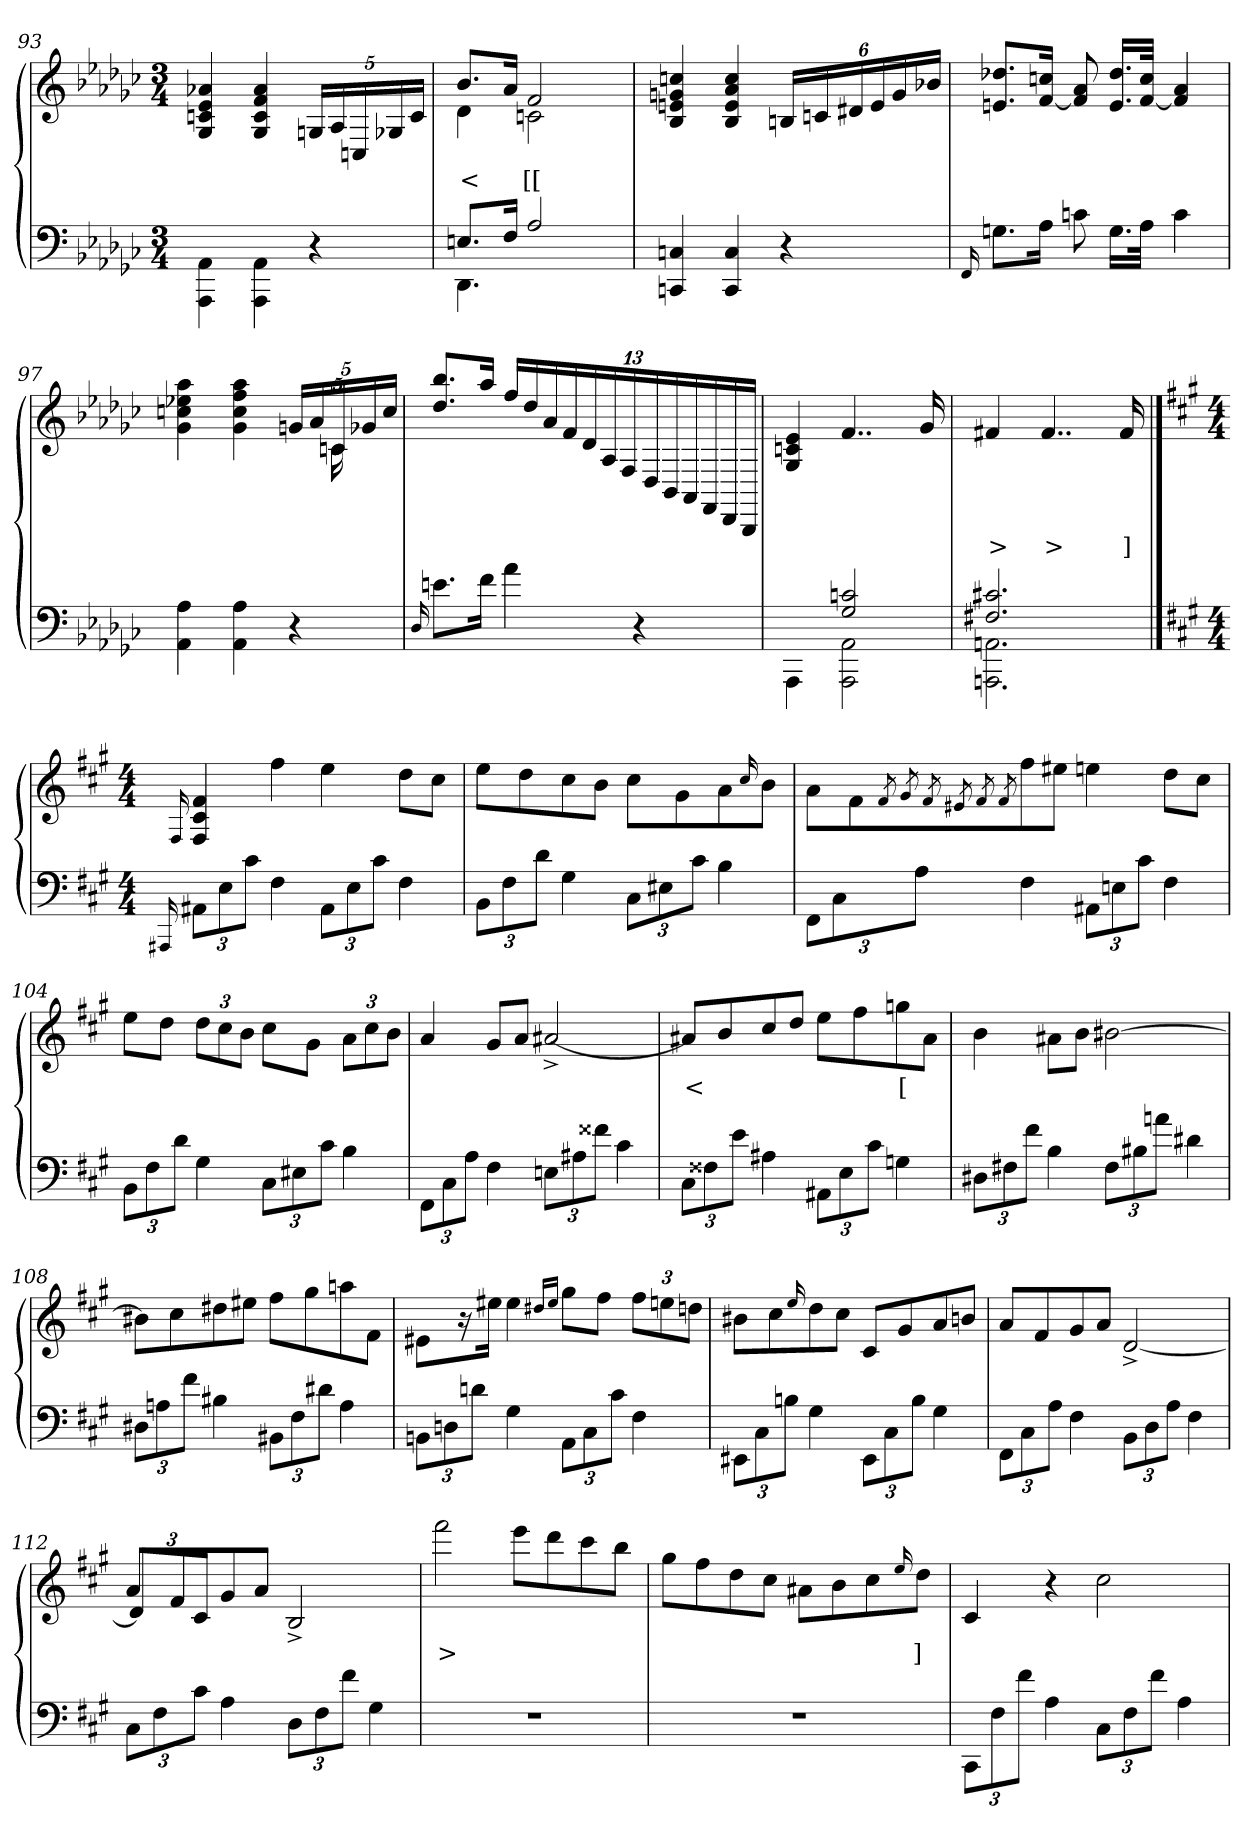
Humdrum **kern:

**kern	**kern	**text
*part2	*part1	*part1
*staff2	*staff1	*staff1
*clefF4	*clefG2	*
*k[b-e-a-d-g-c-]	*k[b-e-a-d-g-c-]	*
*M3/4	*M3/4	*
=93	=93	=93
4AA-\ 4AAA-	4a-X 4e- 4cn 4G-	.
4AA-\ 4AAA-	4a- 4f 4c 4G-	.
4r	20Gn/LL	.
.	20A-	.
.	20C	.
.	20G-X	.
.	20cJJ	.
=94	=94	=94
*^	*^	*
8.EnL	4.DD-	8.b-L	4d-	<
16FJk	.	16a-Jk	.	.
2A-	.	2f	2cn	[[
.	4.ryy	.	.	.
*v	*v	*	*	*
*	*v	*v	*
=95	=95	=95
4Cn 4CCn	4ccn 4gn 4en 4B-	.
4C 4CC	4cc 4a- 4e 4B-	.
4r	24BnLL	.
.	24c	.
.	24d#X	.
.	24e	.
.	24g	.
.	24b-XJJ	.
=96	=96	=96
16qqFF/	.	.
8.GnL	8.dd-X 8.enL	.
16A-Jk	16ccn [16fJk	.
8cn	8a- 8f]	.
16.GLL	16.dd- 16.eLL	.
32A-JJk	32cc [32fJJk	.
4c	4a- 4f]	.
=97	=97	=97
*	*^	*
4A- 4AA-	4aa- 4ee-X 4ccn 4g-	5%2.ryy	.
4A- 4AA-	4aa- 4ff 4cc 4g-	.	.
4r	20gnLL	.	.
.	20a-	.	.
.	20c	20c\	.
.	20g-X	10ryy	.
.	20ccJJ	.	.
*	*v	*v	*
=98	=98	=98
16qqD-/	.	.
8.enL	8.bb-/ 8.dd-/L	.
16fJk	16aa-Jk	.
4a-\	26ffLL	.
.	26dd-	.
.	26a-	.
.	26f	.
.	26d-	.
.	26A-	.
.	26F	.
4r	.	.
.	26D-	.
.	26BB-	.
.	26AA-	.
.	26FF	.
.	26DD-	.
.	26BBB-JJ	.
=99	=99	=99
*^	*	*
4ryy	4AAA-\	4e- 4cn 4G-	.
2cn 2G-	2AA- 2AAA-	4..f	.
.	.	16g-	.
=100	=100	=100	=100
2.c#X 2.F#X	2.AAn 2.AAAn	4f#X	>
.	.	4..f#	>
.	.	16f#	]
*v	*v	*	*
==101	==101	==101
*k[f#c#g#]	*k[f#c#g#]	*
*M4/4	*M4/4	*
16qqAAA#X/	16qqF#/	.
12AA#L	4f# 4c# 4F#	.
12E	.	.
12c#J	.	.
4F#	4ff#	.
12AA#L	4ee	.
12E	.	.
12c#J	.	.
4F#	8ddL	.
.	8cc#J	.
=102	=102	=102
12BBL	8eeL	.
12F#	.	.
.	8dd	.
12dJ	.	.
4G#	8cc#	.
.	8bJ	.
12C#L	8cc#\L	.
12E#X	.	.
.	8g#	.
12c#J	.	.
4B	8a	.
.	16qqcc#/	.
.	8bJ	.
=103	=103	=103
12FF#\L	8aL	.
12C#	.	.
.	8f#	.
12AJ	.	.
.	8qf#/	.
.	8qg#/	.
.	8qf#/	.
.	8qe#X/	.
.	8qf#/	.
.	8qf#/	.
4F#	8ff#	.
.	8ee#J	.
12AA#XL	4een	.
12En	.	.
12c#J	.	.
4F#	8ddL	.
.	8cc#J	.
=104	=104	=104
12BBL	8eeL	.
12F#	.	.
.	8ddJ	.
12dJ	.	.
4G#	12ddL	.
.	12cc#	.
.	12bJ	.
12C#L	8cc#\L	.
12E#X	.	.
.	8g#J	.
12c#J	.	.
4B	12aL	.
.	12cc#	.
.	12bJ	.
=105	=105	=105
12FF#\L	4a	.
12C#	.	.
12AJ	.	.
4F#	8g#L	.
.	8aJ	.
12EnL	[2a#X^>	.
12A#X	.	.
12f##XJ	.	.
4c#	.	.
=106	=106	=106
12C#L	8a#X/L]	<
12F##X	.	.
.	8b/	.
12eJ	.	.
4A#X	8cc#/	.
.	8dd/J	.
12AA#L	8ee\L	.
12E	.	.
.	8ff#\	.
12c#J	.	.
4Gn	8ggn	[
.	8a#J	.
=107	=107	=107
12D#XL	4b	.
12F#X	.	.
12f#J	.	.
4B	8a#X\L	.
.	8bJ	.
12F#L	[2b#X	.
12B#X	.	.
12anJ	.	.
4d#	.	.
=108	=108	=108
12D#XL	8b#XL]	.
12An	.	.
.	8cc#	.
12f#J	.	.
4B#X	8dd#X	.
.	8ee#XJ	.
12BB#L	8ff#L	.
12F#	.	.
.	8gg#	.
12d#J	.	.
4A	8aan	.
.	8f#J	.
=109	=109	=109
12BBnL	8e#X\L	.
12Dn	.	.
.	16r	.
12dnJ	.	.
.	16ee#Jk	.
4G#	4ee#	.
.	16qdd#X/L	.
.	16qee#/J	.
12AAL	8gg#L	.
12C#	.	.
.	8ff#J	.
12c#J	.	.
4F#	12ff#L	.
.	12een	.
.	12ddnJ	.
=110	=110	=110
12EE#X\L	8b#XL	.
12C#\	.	.
.	8cc#	.
12Bn\J	.	.
.	16qqee/	.
4G#	8dd	.
.	8cc#J	.
12EE#\L	8c#L	.
12C#\	.	.
.	8g#	.
12B\J	.	.
4G#	8a	.
.	8bnJ	.
=111	=111	=111
12FF#\L	8aL	.
12C#	.	.
.	8f#	.
12AJ	.	.
4F#	8g#	.
.	8aJ	.
12BBL	[2d^>	.
12D	.	.
12AJ	.	.
4F#	.	.
=112	=112	=112
*	*^	*
12C#L	8aL	12d\L]	.
12F#	.	12ryy	.
.	8f#	.	.
12c#J	.	12c#/J	.
4A	8g#	2.ryy	.
.	8aJ	.	.
12DL	2B^>	.	.
12F#	.	.	.
12f#J	.	.	.
4G#	.	.	.
*	*v	*v	*
=113	=113	=113
1r	2fff#	>
.	8eeeL	.
.	8ddd	.
.	8ccc#	.
.	8bbJ	.
=114	=114	=114
1r	8gg#L	.
.	8ff#	.
.	8dd	.
.	8cc#J	.
.	8a#XL	.
.	8b	.
.	8cc#	.
.	16qqee/	.
.	8ddJ	]
=115	=115	=115
12CC#L	4c#	.
12F#	.	.
12f#J	.	.
4A	4r	pp
12C#L	2cc#	.
12F#	.	.
12f#J	.	.
4A	.	.
=	=	=
*-	*-	*-
